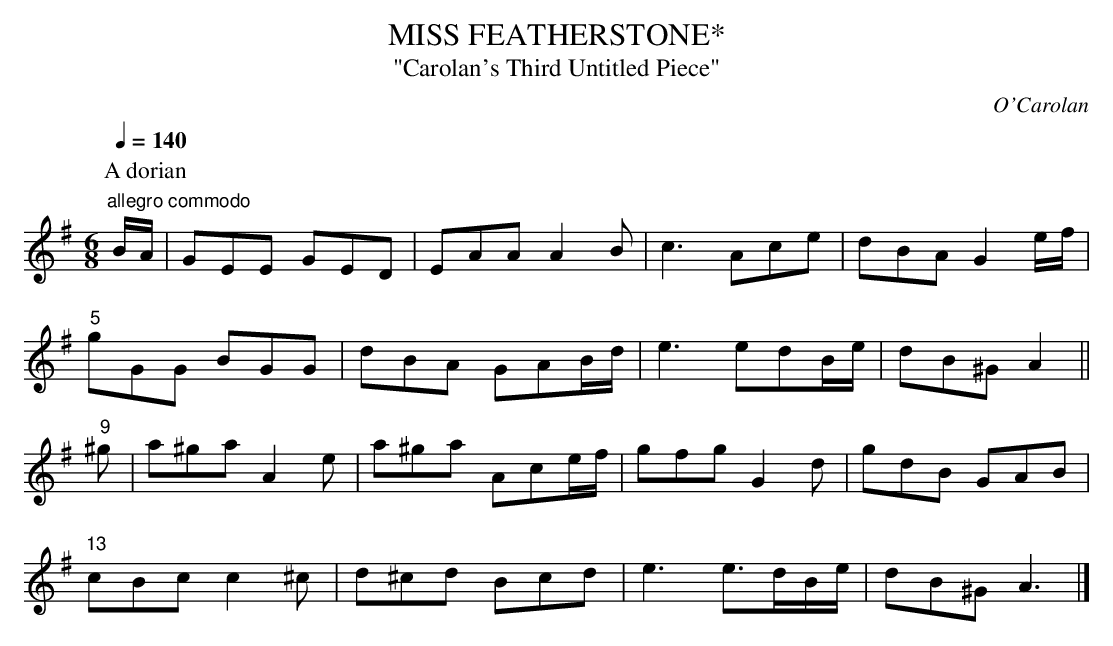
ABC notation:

X:1
T:MISS FEATHERSTONE*
T:"Carolan's Third Untitled Piece"
C:O'Carolan
Q:1/4=140
M:6/8
L:1/8
K:G
P:A dorian
"allegro commodo"
B/A/|GEE GED|EAA A2B|c3 Ace|dBA G2e/f/|
"5"gGG BGG|dBA GAB/d/|e3 edB/e/|dB^G A2||
"9"^g|a^ga A2e|a^ga Ace/f/|gfg G2d|gdB GAB|
"13"cBc c2^c|d^cd Bcd|e3e3/d/B/e/|dB^G A3|]
